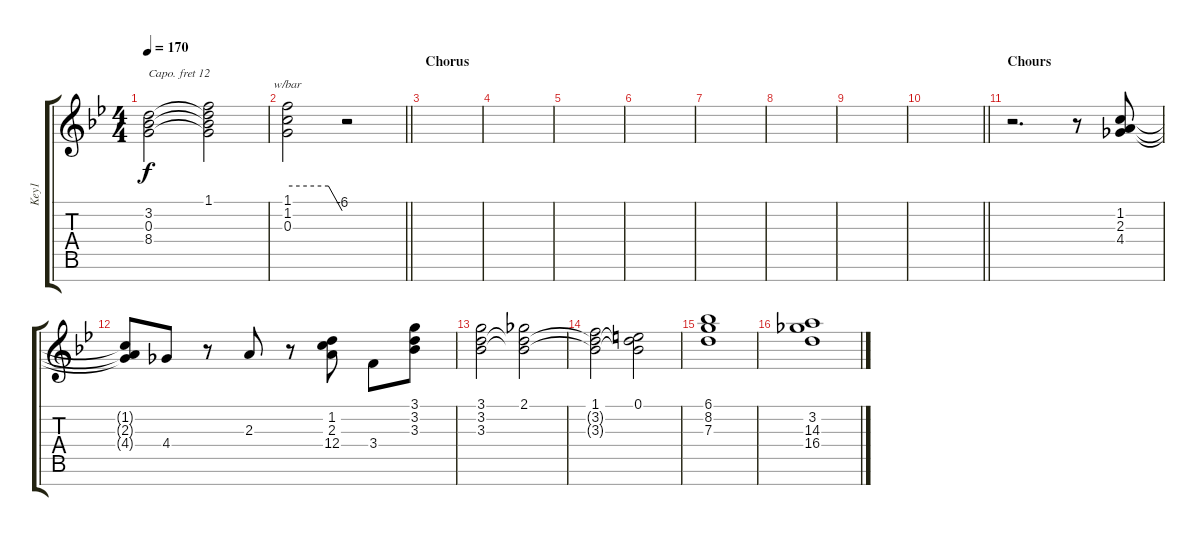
\track ("Key1" "Key1") {instrument drawbarorgan}
\staff {score tabs}
\capo 12
\tuning (E4 B3 G3 D3 A2 E2 B1) {hide}
\ts (4 4)
\tempo 170
\clef g2
\ks bb
(3.2 0.3 8.4).2{dy f} (1.1 3.2{t} 0.3{t} 8.4{t}).2 |
\barLineRight lightlight
(1.1 1.2 0.3).2{tbe (custom default 0 0 45 0 60 -24)} r.2 |
\section ("" "Chorus")
|
|
|
|
|
|
|
\barLineRight lightlight
|
\section ("" "Chours")
r.2{d} r.8 (1.2 2.3 4.4).8 |
(1.2{t} 2.3{t} 4.4{t}).8 4.4.8 r.8 2.3.8 r.8 (1.2 2.3 12.4).8 3.4.8 (3.1 3.2 3.3).8 |
(3.1 3.2 3.3).2 (2.1 3.2{t} 3.3{t}).2 |
(1.1 3.2{t} 3.3{t}).2 (0.1 3.2{t} 3.3{t}).2 |
(6.1 8.2 7.3).1 |
(3.2 14.3 16.4).1
